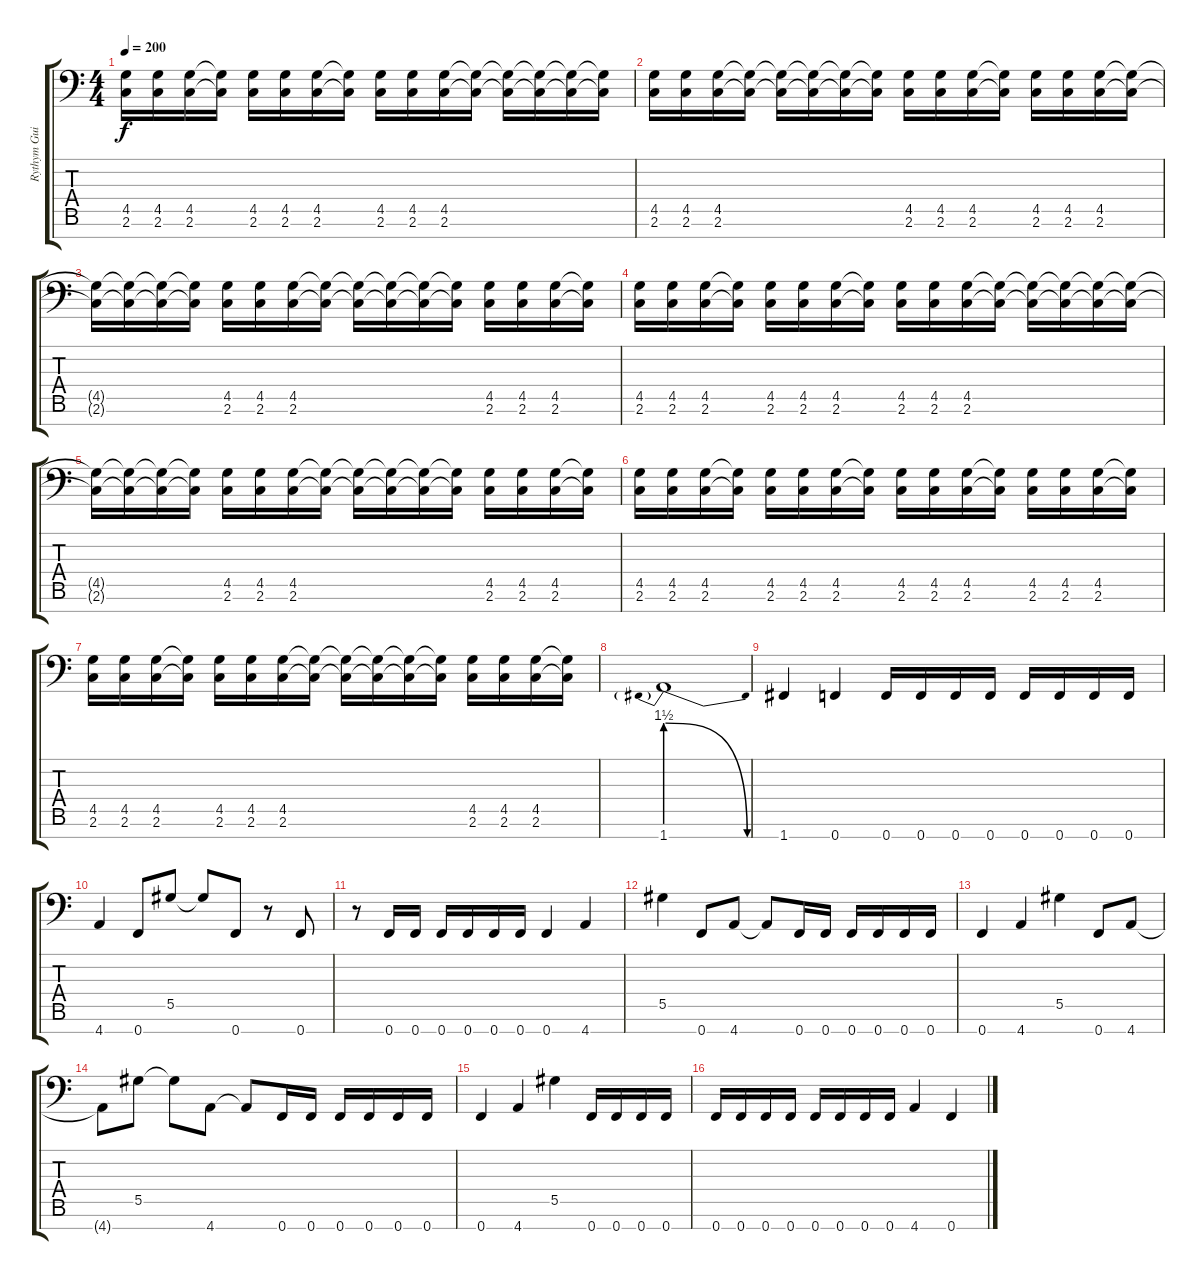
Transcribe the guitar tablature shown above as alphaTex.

\track ("Rythym Guitar 1 (Tuned To F)" "Rythym Gui") {instrument distortionguitar}
\staff {score tabs}
\tuning (Bb3 Gb3 Db3 Ab2 Eb2 Bb1 F1) {hide}
\ts (4 4)
\tempo 200
\clef f4
\ks c
(4.5 2.6).16{dy f} (4.5 2.6).16 (4.5 2.6).16 (4.5{t} 2.6{t}).16 (4.5 2.6).16 (4.5 2.6).16 (4.5 2.6).16 (4.5{t} 2.6{t}).16 (4.5 2.6).16 (4.5 2.6).16 (4.5 2.6).16 (4.5{t} 2.6{t}).16 (4.5{t} 2.6{t}).16 (4.5{t} 2.6{t}).16 (4.5{t} 2.6{t}).16 (4.5{t} 2.6{t}).16 |
(4.5 2.6).16 (4.5 2.6).16 (4.5 2.6).16 (4.5{t} 2.6{t}).16 (4.5{t} 2.6{t}).16 (4.5{t} 2.6{t}).16 (4.5{t} 2.6{t}).16 (4.5{t} 2.6{t}).16 (4.5 2.6).16 (4.5 2.6).16 (4.5 2.6).16 (4.5{t} 2.6{t}).16 (4.5 2.6).16 (4.5 2.6).16 (4.5 2.6).16 (4.5{t} 2.6{t}).16 |
(4.5{t} 2.6{t}).16 (4.5{t} 2.6{t}).16 (4.5{t} 2.6{t}).16 (4.5{t} 2.6{t}).16 (4.5 2.6).16 (4.5 2.6).16 (4.5 2.6).16 (4.5{t} 2.6{t}).16 (4.5{t} 2.6{t}).16 (4.5{t} 2.6{t}).16 (4.5{t} 2.6{t}).16 (4.5{t} 2.6{t}).16 (4.5 2.6).16 (4.5 2.6).16 (4.5 2.6).16 (4.5{t} 2.6{t}).16 |
(4.5 2.6).16 (4.5 2.6).16 (4.5 2.6).16 (4.5{t} 2.6{t}).16 (4.5 2.6).16 (4.5 2.6).16 (4.5 2.6).16 (4.5{t} 2.6{t}).16 (4.5 2.6).16 (4.5 2.6).16 (4.5 2.6).16 (4.5{t} 2.6{t}).16 (4.5{t} 2.6{t}).16 (4.5{t} 2.6{t}).16 (4.5{t} 2.6{t}).16 (4.5{t} 2.6{t}).16 |
(4.5{t} 2.6{t}).16 (4.5{t} 2.6{t}).16 (4.5{t} 2.6{t}).16 (4.5{t} 2.6{t}).16 (4.5 2.6).16 (4.5 2.6).16 (4.5 2.6).16 (4.5{t} 2.6{t}).16 (4.5{t} 2.6{t}).16 (4.5{t} 2.6{t}).16 (4.5{t} 2.6{t}).16 (4.5{t} 2.6{t}).16 (4.5 2.6).16 (4.5 2.6).16 (4.5 2.6).16 (4.5{t} 2.6{t}).16 |
(4.5 2.6).16 (4.5 2.6).16 (4.5 2.6).16 (4.5{t} 2.6{t}).16 (4.5 2.6).16 (4.5 2.6).16 (4.5 2.6).16 (4.5{t} 2.6{t}).16 (4.5 2.6).16 (4.5 2.6).16 (4.5 2.6).16 (4.5{t} 2.6{t}).16 (4.5 2.6).16 (4.5 2.6).16 (4.5 2.6).16 (4.5{t} 2.6{t}).16 |
(4.5 2.6).16 (4.5 2.6).16 (4.5 2.6).16 (4.5{t} 2.6{t}).16 (4.5 2.6).16 (4.5 2.6).16 (4.5 2.6).16 (4.5{t} 2.6{t}).16 (4.5{t} 2.6{t}).16 (4.5{t} 2.6{t}).16 (4.5{t} 2.6{t}).16 (4.5{t} 2.6{t}).16 (4.5 2.6).16 (4.5 2.6).16 (4.5 2.6).16 (4.5{t} 2.6{t}).16 |
1.7{be (prebendrelease 0 6 60 0)}.1 |
1.7.4 0.7.4 0.7.16 0.7.16 0.7.16 0.7.16 0.7.16 0.7.16 0.7.16 0.7.16 |
4.7.4 0.7.8 5.5.8 5.5{t}.8 0.7.8 r.8 0.7.8 |
r.8 0.7.16 0.7.16 0.7.16 0.7.16 0.7.16 0.7.16 0.7.4 4.7.4 |
5.5.4 0.7.8 4.7.8 4.7{t}.8 0.7.16 0.7.16 0.7.16 0.7.16 0.7.16 0.7.16 |
0.7.4 4.7.4 5.5.4 0.7.8 4.7.8 |
4.7{t}.8 5.5.8 5.5{t}.8 4.7.8 4.7{t}.8 0.7.16 0.7.16 0.7.16 0.7.16 0.7.16 0.7.16 |
0.7.4 4.7.4 5.5.4 0.7.16 0.7.16 0.7.16 0.7.16 |
0.7.16 0.7.16 0.7.16 0.7.16 0.7.16 0.7.16 0.7.16 0.7.16 4.7.4 0.7.4
